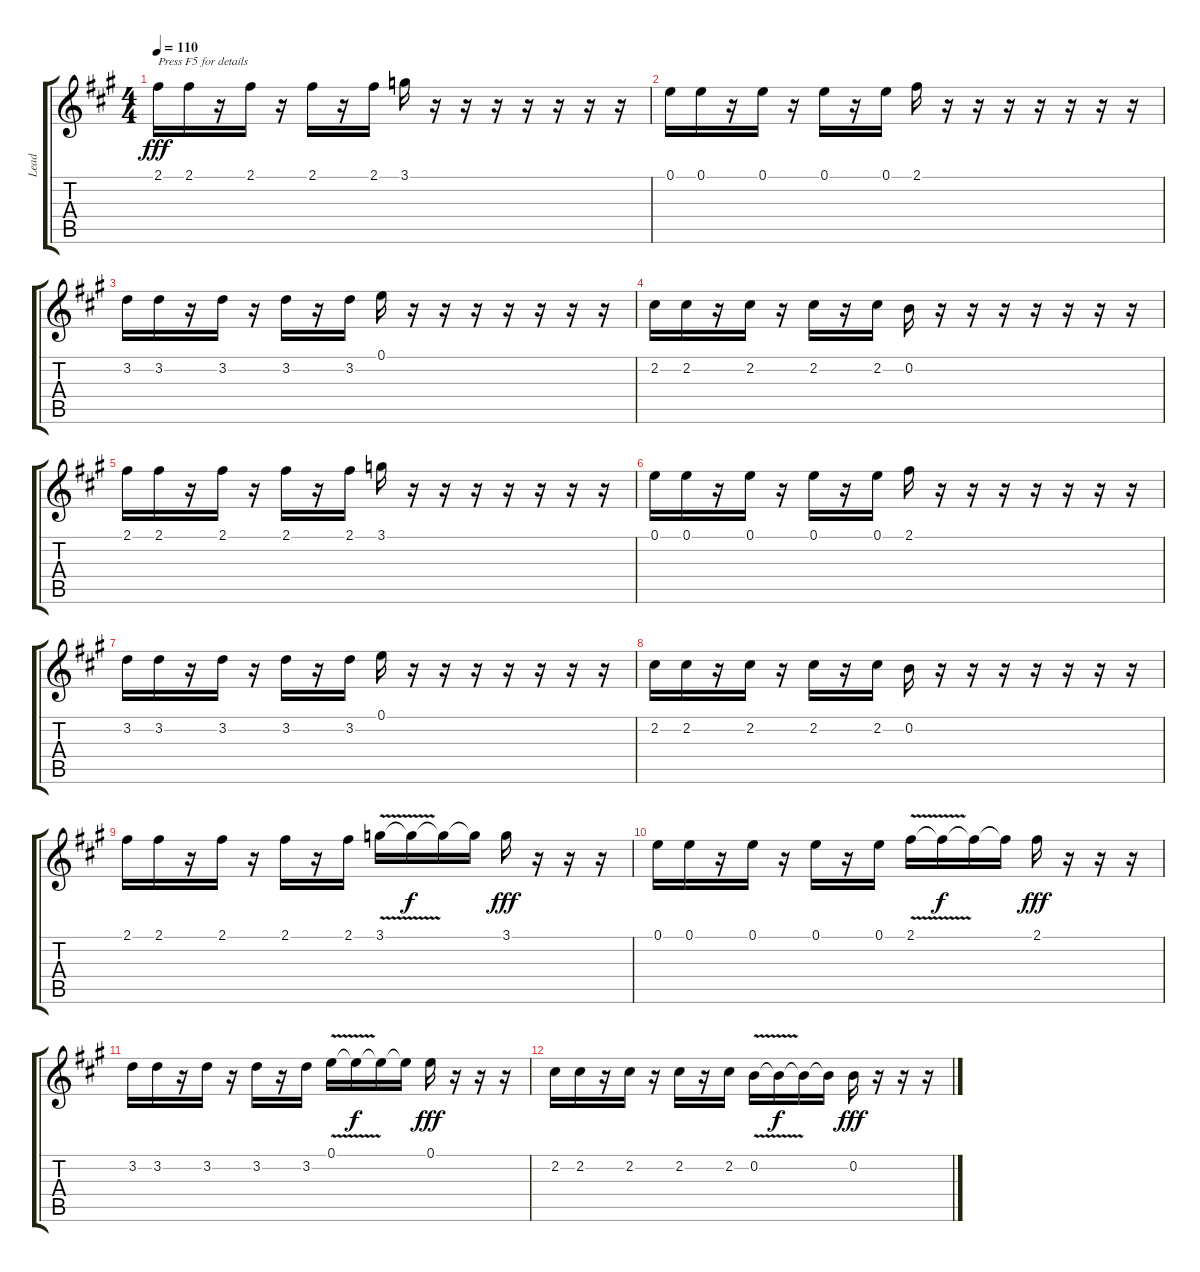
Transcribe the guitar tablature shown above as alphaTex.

\track ("Lead" "Lead") {instrument distortionguitar}
\staff {score tabs}
\tuning (E4 B3 G3 D3 A2 E2) {hide}
\ts (4 4)
\tempo 110
\clef g2
\ks a
2.1.16{txt "Press F5 for details" dy fff instrument churchorgan} 2.1.16 r.16 2.1.16 r.16 2.1.16 r.16 2.1.16 3.1.16 r.16 r.16 r.16 r.16 r.16 r.16 r.16 |
0.1.16 0.1.16 r.16 0.1.16 r.16 0.1.16 r.16 0.1.16 2.1.16 r.16 r.16 r.16 r.16 r.16 r.16 r.16 |
3.2.16 3.2.16 r.16 3.2.16 r.16 3.2.16 r.16 3.2.16 0.1.16 r.16 r.16 r.16 r.16 r.16 r.16 r.16 |
2.2.16 2.2.16 r.16 2.2.16 r.16 2.2.16 r.16 2.2.16 0.2.16 r.16 r.16 r.16 r.16 r.16 r.16 r.16 |
2.1.16 2.1.16 r.16 2.1.16 r.16 2.1.16 r.16 2.1.16 3.1.16 r.16 r.16 r.16 r.16 r.16 r.16 r.16 |
0.1.16 0.1.16 r.16 0.1.16 r.16 0.1.16 r.16 0.1.16 2.1.16 r.16 r.16 r.16 r.16 r.16 r.16 r.16 |
3.2.16 3.2.16 r.16 3.2.16 r.16 3.2.16 r.16 3.2.16 0.1.16 r.16 r.16 r.16 r.16 r.16 r.16 r.16 |
2.2.16 2.2.16 r.16 2.2.16 r.16 2.2.16 r.16 2.2.16 0.2.16 r.16 r.16 r.16 r.16 r.16 r.16 r.16 |
2.1.16{instrument distortionguitar} 2.1.16 r.16 2.1.16 r.16 2.1.16 r.16 2.1.16 3.1{v}.16 3.1{t}.16{dy f} 3.1{t}.16 3.1{t}.16 3.1.16{dy fff} r.16 r.16 r.16 |
0.1.16 0.1.16 r.16 0.1.16 r.16 0.1.16 r.16 0.1.16 2.1{v}.16 2.1{t}.16{dy f} 2.1{t}.16 2.1{t}.16 2.1.16{dy fff} r.16 r.16 r.16 |
3.2.16 3.2.16 r.16 3.2.16 r.16 3.2.16 r.16 3.2.16 0.1{v}.16 0.1{t}.16{dy f} 0.1{t}.16 0.1{t}.16 0.1.16{dy fff} r.16 r.16 r.16 |
2.2.16 2.2.16 r.16 2.2.16 r.16 2.2.16 r.16 2.2.16 0.2{v}.16 0.2{t}.16{dy f} 0.2{t}.16 0.2{t}.16 0.2.16{dy fff} r.16 r.16 r.16
